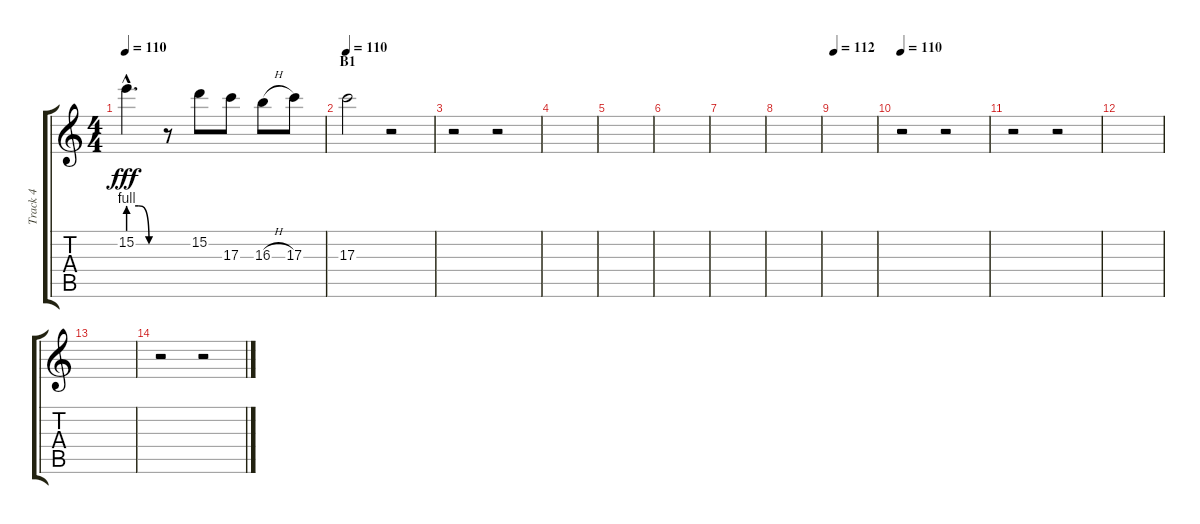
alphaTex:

\track ("Track 4" "Track 4") {instrument overdrivenguitar}
\staff {score tabs}
\tuning (E4 B3 G3 D3 A2 E2) {hide}
\ts (4 4)
\tempo 110
\clef g2
\ks c
15.2{be (custom 0 4 20 4 40 0 60 0) hac}.4{d dy fff} r.8 15.2.8 17.3.8 16.3{h}.8 17.3.8 |
\section ("" "B1")
\tempo 110
17.3.2 r.2 |
r.2 r.2 |
|
|
|
|
|
\tempo 112
|
\tempo 110
r.2 r.2 |
r.2 r.2 |
|
|
r.2 r.2
